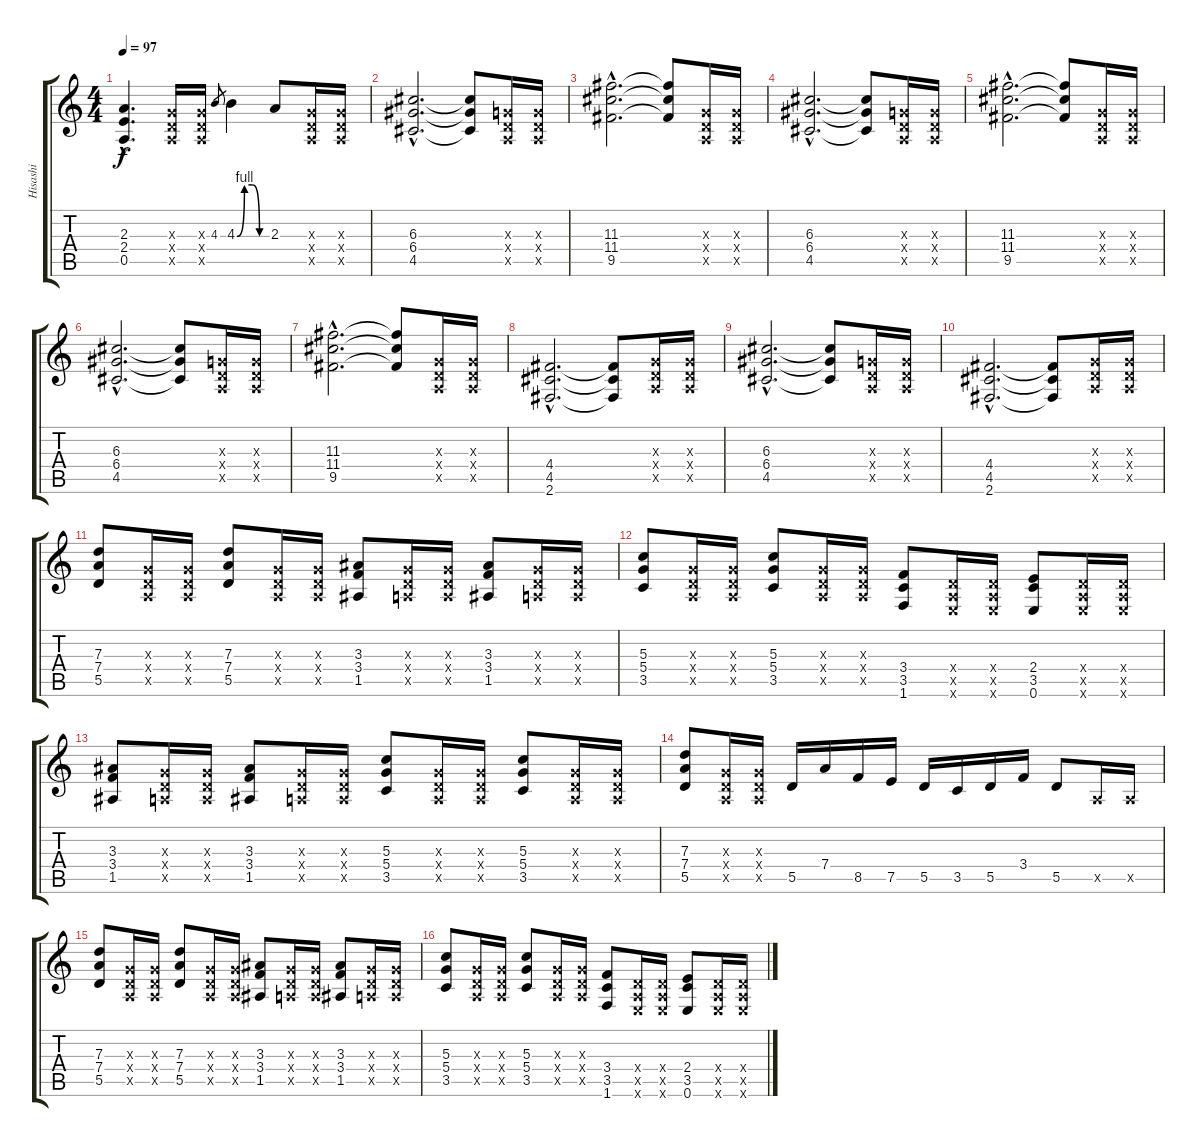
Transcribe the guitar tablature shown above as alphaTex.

\track ("Hisashi" "Hisashi") {instrument distortionguitar}
\staff {score tabs}
\tuning (E4 B3 G3 D3 A2 E2) {hide}
\ts (4 4)
\tempo 97
\clef g2
\ks c
(2.3{hac} 2.4{hac} 0.5{hac}).4{d dy f} (0.3{x} 0.4{x} 0.5{x}).16 (0.3{x} 0.4{x} 0.5{x}).16 4.3.8{gr} 4.3{be (custom 0 0 15 4 30 4 45 0 60 0)}.4 2.3.8 (0.3{x} 0.4{x} 0.5{x}).16 (0.3{x} 0.4{x} 0.5{x}).16 |
(6.3{hac} 6.4{hac} 4.5{hac}).2{d} (6.3{t} 6.4{t} 4.5{t}).8 (0.3{x} 0.4{x} 0.5{x}).16 (0.3{x} 0.4{x} 0.5{x}).16 |
(11.3{hac} 11.4{hac} 9.5{hac}).2{d} (11.3{t} 11.4{t} 9.5{t}).8 (0.3{x} 0.4{x} 0.5{x}).16 (0.3{x} 0.4{x} 0.5{x}).16 |
(6.3{hac} 6.4{hac} 4.5{hac}).2{d} (6.3{t} 6.4{t} 4.5{t}).8 (0.3{x} 0.4{x} 0.5{x}).16 (0.3{x} 0.4{x} 0.5{x}).16 |
(11.3{hac} 11.4{hac} 9.5{hac}).2{d} (11.3{t} 11.4{t} 9.5{t}).8 (0.3{x} 0.4{x} 0.5{x}).16 (0.3{x} 0.4{x} 0.5{x}).16 |
(6.3{hac} 6.4{hac} 4.5{hac}).2{d} (6.3{t} 6.4{t} 4.5{t}).8 (0.3{x} 0.4{x} 0.5{x}).16 (0.3{x} 0.4{x} 0.5{x}).16 |
(11.3{hac} 11.4{hac} 9.5{hac}).2{d} (11.3{t} 11.4{t} 9.5{t}).8 (0.3{x} 0.4{x} 0.5{x}).16 (0.3{x} 0.4{x} 0.5{x}).16 |
(4.4{hac} 4.5{hac} 2.6{hac}).2{d} (4.4{t} 4.5{t} 2.6{t}).8 (0.3{x} 0.4{x} 0.5{x}).16 (0.3{x} 0.4{x} 0.5{x}).16 |
(6.3{hac} 6.4{hac} 4.5{hac}).2{d} (6.3{t} 6.4{t} 4.5{t}).8 (0.3{x} 0.4{x} 0.5{x}).16 (0.3{x} 0.4{x} 0.5{x}).16 |
(4.4{hac} 4.5{hac} 2.6{hac}).2{d} (4.4{t} 4.5{t} 2.6{t}).8 (0.3{x} 0.4{x} 0.5{x}).16 (0.3{x} 0.4{x} 0.5{x}).16 |
(7.3 7.4 5.5).8 (0.3{x} 0.4{x} 0.5{x}).16 (0.3{x} 0.4{x} 0.5{x}).16 (7.3 7.4 5.5).8 (0.3{x} 0.4{x} 0.5{x}).16 (0.3{x} 0.4{x} 0.5{x}).16 (3.3 3.4 1.5).8 (0.3{x} 0.4{x} 0.5{x}).16 (0.3{x} 0.4{x} 0.5{x}).16 (3.3 3.4 1.5).8 (0.3{x} 0.4{x} 0.5{x}).16 (0.3{x} 0.4{x} 0.5{x}).16 |
(5.3 5.4 3.5).8 (0.3{x} 0.4{x} 0.5{x}).16 (0.3{x} 0.4{x} 0.5{x}).16 (5.3 5.4 3.5).8 (0.3{x} 0.4{x} 0.5{x}).16 (0.3{x} 0.4{x} 0.5{x}).16 (3.4 3.5 1.6).8 (0.4{x} 0.5{x} 0.6{x}).16 (0.4{x} 0.5{x} 0.6{x}).16 (2.4 3.5 0.6).8 (0.4{x} 0.5{x} 0.6{x}).16 (0.4{x} 0.5{x} 0.6{x}).16 |
(3.3 3.4 1.5).8 (0.3{x} 0.4{x} 0.5{x}).16 (0.3{x} 0.4{x} 0.5{x}).16 (3.3 3.4 1.5).8 (0.3{x} 0.4{x} 0.5{x}).16 (0.3{x} 0.4{x} 0.5{x}).16 (5.3 5.4 3.5).8 (0.3{x} 0.4{x} 0.5{x}).16 (0.3{x} 0.4{x} 0.5{x}).16 (5.3 5.4 3.5).8 (0.3{x} 0.4{x} 0.5{x}).16 (0.3{x} 0.4{x} 0.5{x}).16 |
(7.3 7.4 5.5).8 (0.3{x} 0.4{x} 0.5{x}).16 (0.3{x} 0.4{x} 0.5{x}).16 5.5.16 7.4.16 8.5.16 7.5.16 5.5.16 3.5.16 5.5.16 3.4.16 5.5.8 0.5{x}.16 0.5{x}.16 |
(7.3 7.4 5.5).8 (0.3{x} 0.4{x} 0.5{x}).16 (0.3{x} 0.4{x} 0.5{x}).16 (7.3 7.4 5.5).8 (0.3{x} 0.4{x} 0.5{x}).16 (0.3{x} 0.4{x} 0.5{x}).16 (3.3 3.4 1.5).8 (0.3{x} 0.4{x} 0.5{x}).16 (0.3{x} 0.4{x} 0.5{x}).16 (3.3 3.4 1.5).8 (0.3{x} 0.4{x} 0.5{x}).16 (0.3{x} 0.4{x} 0.5{x}).16 |
(5.3 5.4 3.5).8 (0.3{x} 0.4{x} 0.5{x}).16 (0.3{x} 0.4{x} 0.5{x}).16 (5.3 5.4 3.5).8 (0.3{x} 0.4{x} 0.5{x}).16 (0.3{x} 0.4{x} 0.5{x}).16 (3.4 3.5 1.6).8 (0.4{x} 0.5{x} 0.6{x}).16 (0.4{x} 0.5{x} 0.6{x}).16 (2.4 3.5 0.6).8 (0.4{x} 0.5{x} 0.6{x}).16 (0.4{x} 0.5{x} 0.6{x}).16
